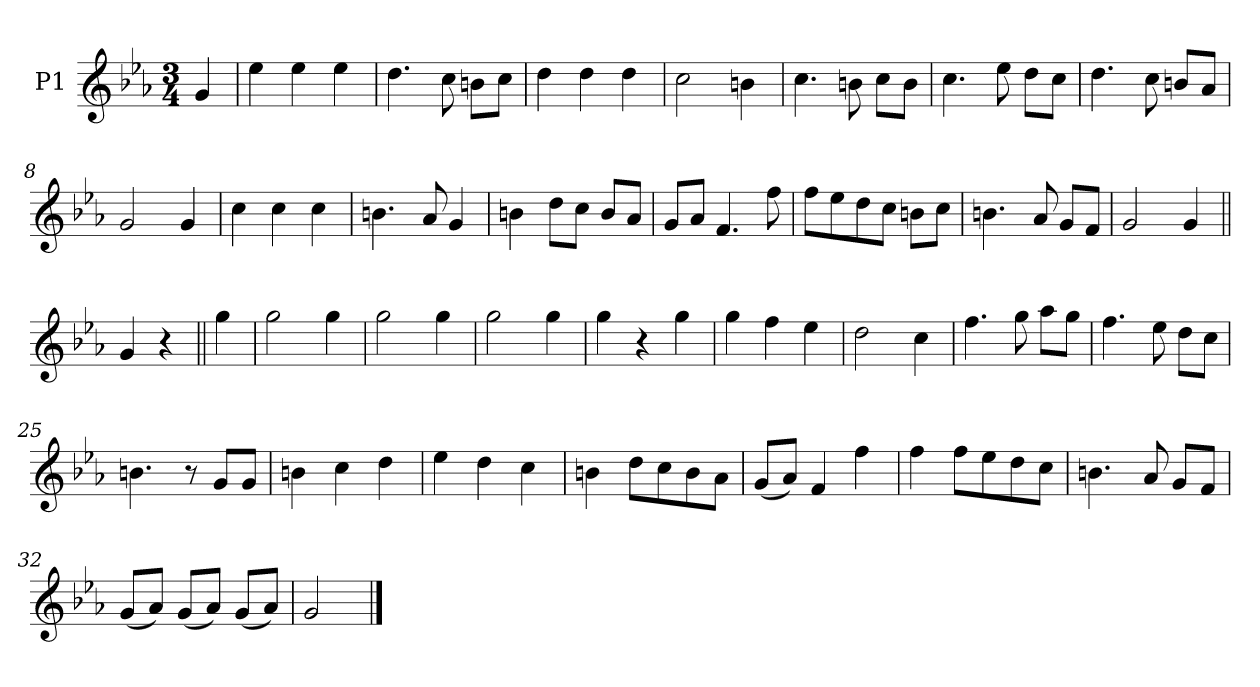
**kern
*part1
*staff1
*I"P1
*clefG2
*k[b-e-a-]
*M3/4
=
4g
=1
4ee-
4ee-
4ee-
=2
4.dd
8cc
8bnL
8ccJ
=3
4dd
4dd
4dd
=4
2cc
4bn
=5
4.cc
8bn
8ccL
8bJ
=6
4.cc
8ee-
8ddL
8ccJ
=7
4.dd
8cc
8bnL
8a-J
=8
2g
4g
=9
4cc
4cc
4cc
=10
4.bn
8a-
4g
=11
4bn
8ddL
8ccJ
8bL
8a-J
=12
8gL
8a-J
4.f
8ff
=13
8ffL
8ee-
8dd
8ccJ
8bnL
8ccJ
=14
4.bn
8a-
8gL
8fJ
=15
2g
4g
=||
4g
4r
=16||
4gg
=17
2gg
4gg
=18
2gg
4gg
=19
2gg
4gg
=20
4gg
4r
4gg
=21
4gg
4ff
4ee-
=22
2dd
4cc
=23
4.ff
8gg
8aa-L
8ggJ
=24
4.ff
8ee-
8ddL
8ccJ
=25
4.bn
8r
8gL
8gJ
=26
4bn
4cc
4dd
=27
4ee-
4dd
4cc
=28
4bn
8ddL
8cc
8b
8a-J
=29
(8gL
8a-J)
4f
4ff
=30
4ff
8ffL
8ee-
8dd
8ccJ
=31
4.bn
8a-
8gL
8fJ
=32
(8gL
8a-J)
(8gL
8a-J)
(8gL
8a-J)
=33
2g
==
*-
